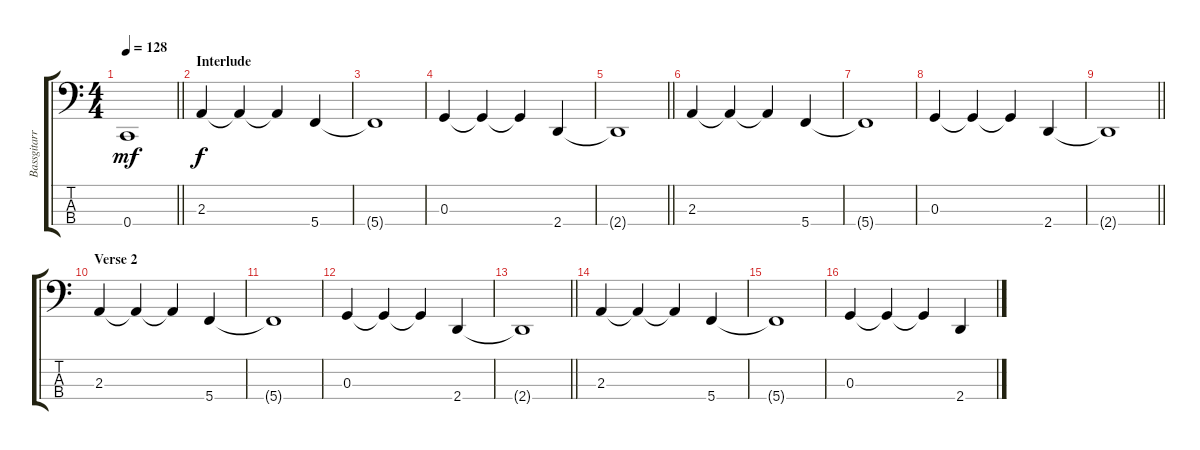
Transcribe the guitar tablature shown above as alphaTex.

\track ("Bassgitarre" "Bassgitarr") {instrument electricbassfinger}
\staff {score tabs}
\tuning (F2 C2 G1 C1) {hide}
\ts (4 4)
\tempo 128
\clef f4
\barLineRight lightlight
\ks c
0.4.1{dy mf} |
\section ("" "Interlude")
2.3.4{dy f} 2.3{t}.4 2.3{t}.4 5.4.4 |
5.4{t}.1 |
0.3.4 0.3{t}.4 0.3{t}.4 2.4.4 |
\barLineRight lightlight
2.4{t}.1 |
2.3.4 2.3{t}.4 2.3{t}.4 5.4.4 |
5.4{t}.1 |
0.3.4 0.3{t}.4 0.3{t}.4 2.4.4 |
\barLineRight lightlight
2.4{t}.1 |
\section ("" "Verse 2")
2.3.4 2.3{t}.4 2.3{t}.4 5.4.4 |
5.4{t}.1 |
0.3.4 0.3{t}.4 0.3{t}.4 2.4.4 |
\barLineRight lightlight
2.4{t}.1 |
2.3.4 2.3{t}.4 2.3{t}.4 5.4.4 |
5.4{t}.1 |
0.3.4 0.3{t}.4 0.3{t}.4 2.4.4
